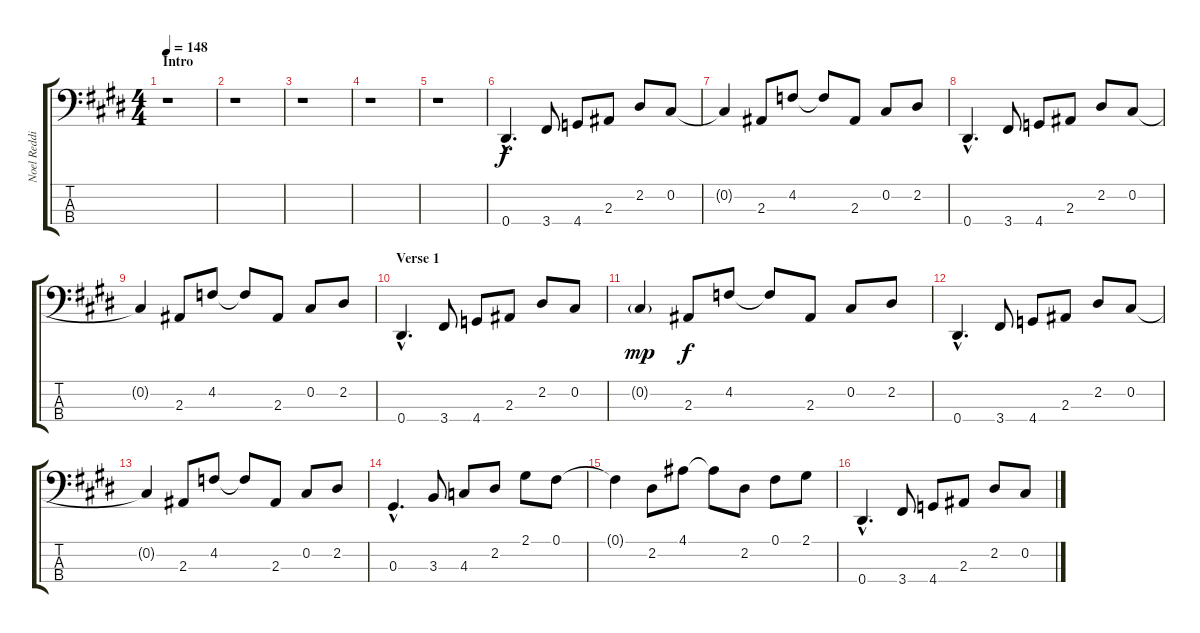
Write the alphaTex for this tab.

\track ("Noel Redding" "Noel Reddi") {instrument electricbasspick}
\staff {score tabs}
\tuning (Gb2 Db2 Ab1 Eb1) {hide}
\ts (4 4)
\section ("" "Intro")
\tempo 148
\clef f4
\ks e
r.1{dy f instrument electricbasspick} |
r.1 |
r.1 |
r.1 |
r.1 |
0.4{hac}.4{d} 3.4.8 4.4.8 2.3.8 2.2.8 0.2.8 |
0.2{t}.4 2.3.8 4.2.8 4.2{t}.8 2.3.8 0.2.8 2.2.8 |
0.4{hac}.4{d} 3.4.8 4.4.8 2.3.8 2.2.8 0.2.8 |
0.2{t}.4 2.3.8 4.2.8 4.2{t}.8 2.3.8 0.2.8 2.2.8 |
\section ("" "Verse 1")
0.4{hac}.4{d} 3.4.8 4.4.8 2.3.8 2.2.8 0.2.8 |
0.2{g}.4{dy mp} 2.3.8{dy f} 4.2.8 4.2{t}.8 2.3.8 0.2.8 2.2.8 |
0.4{hac}.4{d} 3.4.8 4.4.8 2.3.8 2.2.8 0.2.8 |
0.2{t}.4 2.3.8 4.2.8 4.2{t}.8 2.3.8 0.2.8 2.2.8 |
0.3{hac}.4{d} 3.3.8 4.3.8 2.2.8 2.1.8 0.1.8 |
0.1{t}.4 2.2.8 4.1.8 4.1{t}.8 2.2.8 0.1.8 2.1.8 |
0.4{hac}.4{d} 3.4.8 4.4.8 2.3.8 2.2.8 0.2.8
